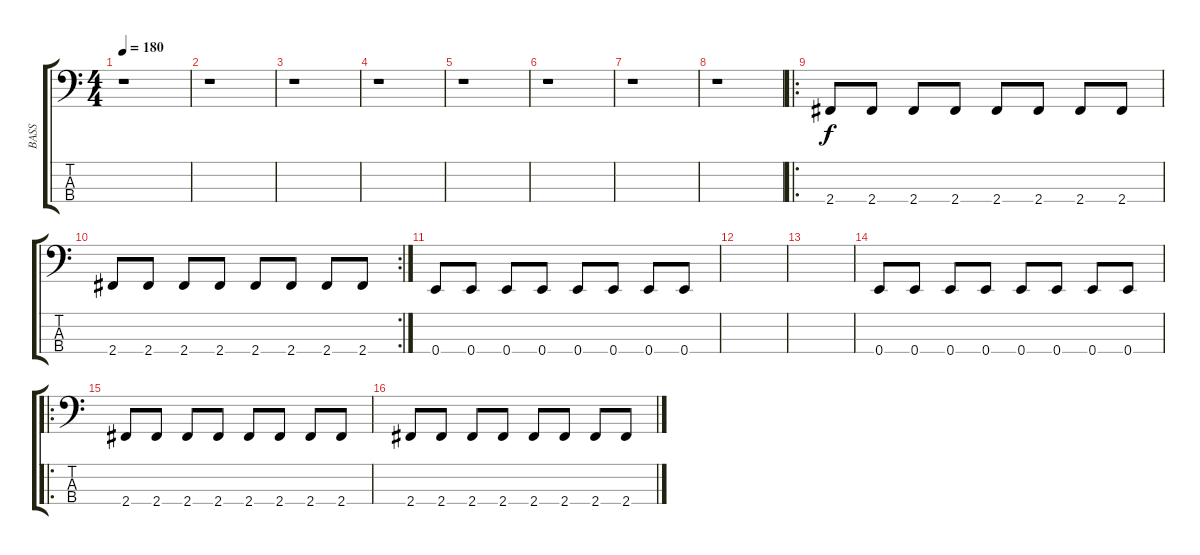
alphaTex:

\track ("BASS" "BASS") {instrument electricbasspick}
\staff {score tabs}
\tuning (G2 D2 A1 E1) {hide}
\ts (4 4)
\tempo 180
\clef f4
\ks c
r.1{dy f instrument electricbasspick} |
r.1 |
r.1 |
r.1 |
r.1 |
r.1 |
r.1 |
r.1 |
\ro
2.4.8 2.4.8 2.4.8 2.4.8 2.4.8 2.4.8 2.4.8 2.4.8 |
\rc 2
2.4.8 2.4.8 2.4.8 2.4.8 2.4.8 2.4.8 2.4.8 2.4.8 |
0.4.8 0.4.8 0.4.8 0.4.8 0.4.8 0.4.8 0.4.8 0.4.8 |
|
|
0.4.8 0.4.8 0.4.8 0.4.8 0.4.8 0.4.8 0.4.8 0.4.8 |
\ro
2.4.8 2.4.8 2.4.8 2.4.8 2.4.8 2.4.8 2.4.8 2.4.8 |
2.4.8 2.4.8 2.4.8 2.4.8 2.4.8 2.4.8 2.4.8 2.4.8
